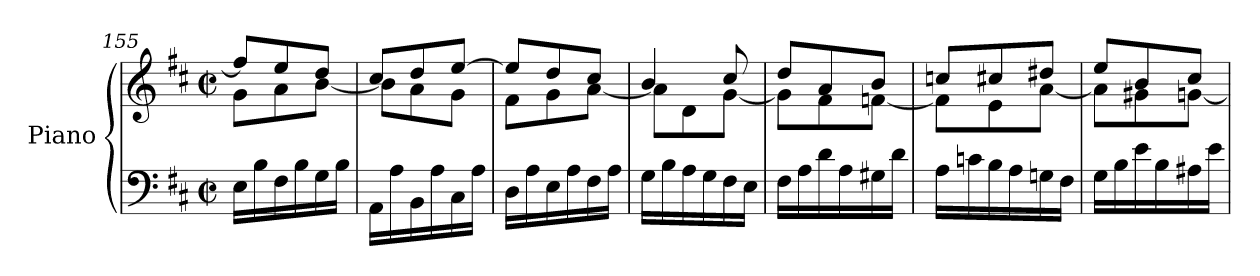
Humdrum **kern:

**kern	**kern
*part1	*part1
*staff2	*staff1
*I"Piano	*
*clefF4	*clefG2
*k[f#c#]	*k[f#c#]
*D:	*D:
*M2/2	*M2/2
*met(c|)	*met(c|)
=155	=155
*^	*^
16ELL	4.ryy	8ff#L]	8g\L
16B	.	.	.
16F#	.	8ee	8a\
16B	.	.	.
16G	.	8ddJ	[8b\J
16BJJ	.	.	.
=156	=156	=156	=156
16AALL	4.ryy	8cc#L	8b\L]
16A	.	.	.
16BB	.	8dd	8a\
16A	.	.	.
16C#	.	[8eeJ	8g\J
16AJJ	.	.	.
=157	=157	=157	=157
4.ryy	16DLL	8eeL]	8f#\L
.	16A	.	.
.	16E	8dd	8g\
.	16A	.	.
.	16F#	8cc#J	[8a\J
.	16AJJ	.	.
!!LO:LB:g=z	!!
=158	=158	=158	=158
4.ryy	16G\LL	4b/	8aL]
.	16B\	.	.
.	16A\	.	8d
.	16G\	.	.
.	16F#\	8cc#/	[8gJ
.	16E\JJ	.	.
=159	=159	=159	=159
4.ryy	16F#LL	8ddL	8g\L]
.	16A	.	.
.	16d	8a	8f#\
.	16A	.	.
.	16G#X	8bJ	[8fn\J
.	16dJJ	.	.
=160	=160	=160	=160
4.ryy	16A\LL	8ccnL	8fL]
.	16cn\	.	.
.	16B\	8cc#X	8e
.	16A\	.	.
.	16Gn\	8dd#XJ	[8aJ
.	16F#\JJ	.	.
=161	=161	=161	=161
4.ryy	16G\LL	8eeL	8aL]
.	16B\	.	.
.	16e\	8b	8g#X
.	16B\	.	.
.	16A#X\	8cc#J	[8gnJ
.	16e\JJ	.	.
*v	*v	*	*
*	*v	*v
=	=
*-	*-
